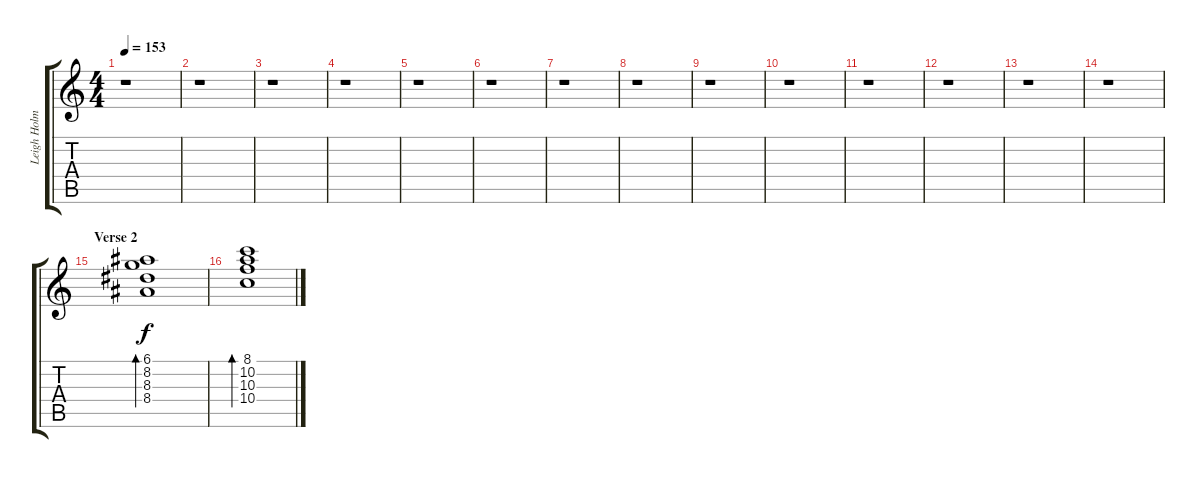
\track ("Leigh Holmes" "Leigh Holm") {instrument electricguitarjazz}
\staff {score tabs}
\tuning (E4 B3 G3 D3 A2 D2) {hide}
\ts (4 4)
\tempo 153
\clef g2
\ks c
r.1{dy f} |
r.1 |
r.1 |
r.1 |
r.1 |
r.1 |
r.1 |
r.1 |
r.1 |
r.1 |
r.1 |
r.1 |
r.1 |
r.1 |
\section ("" "Verse 2")
(6.1 8.2 8.3 8.4).1{bd 120} |
(8.1 10.2 10.3 10.4).1{bd 120}
